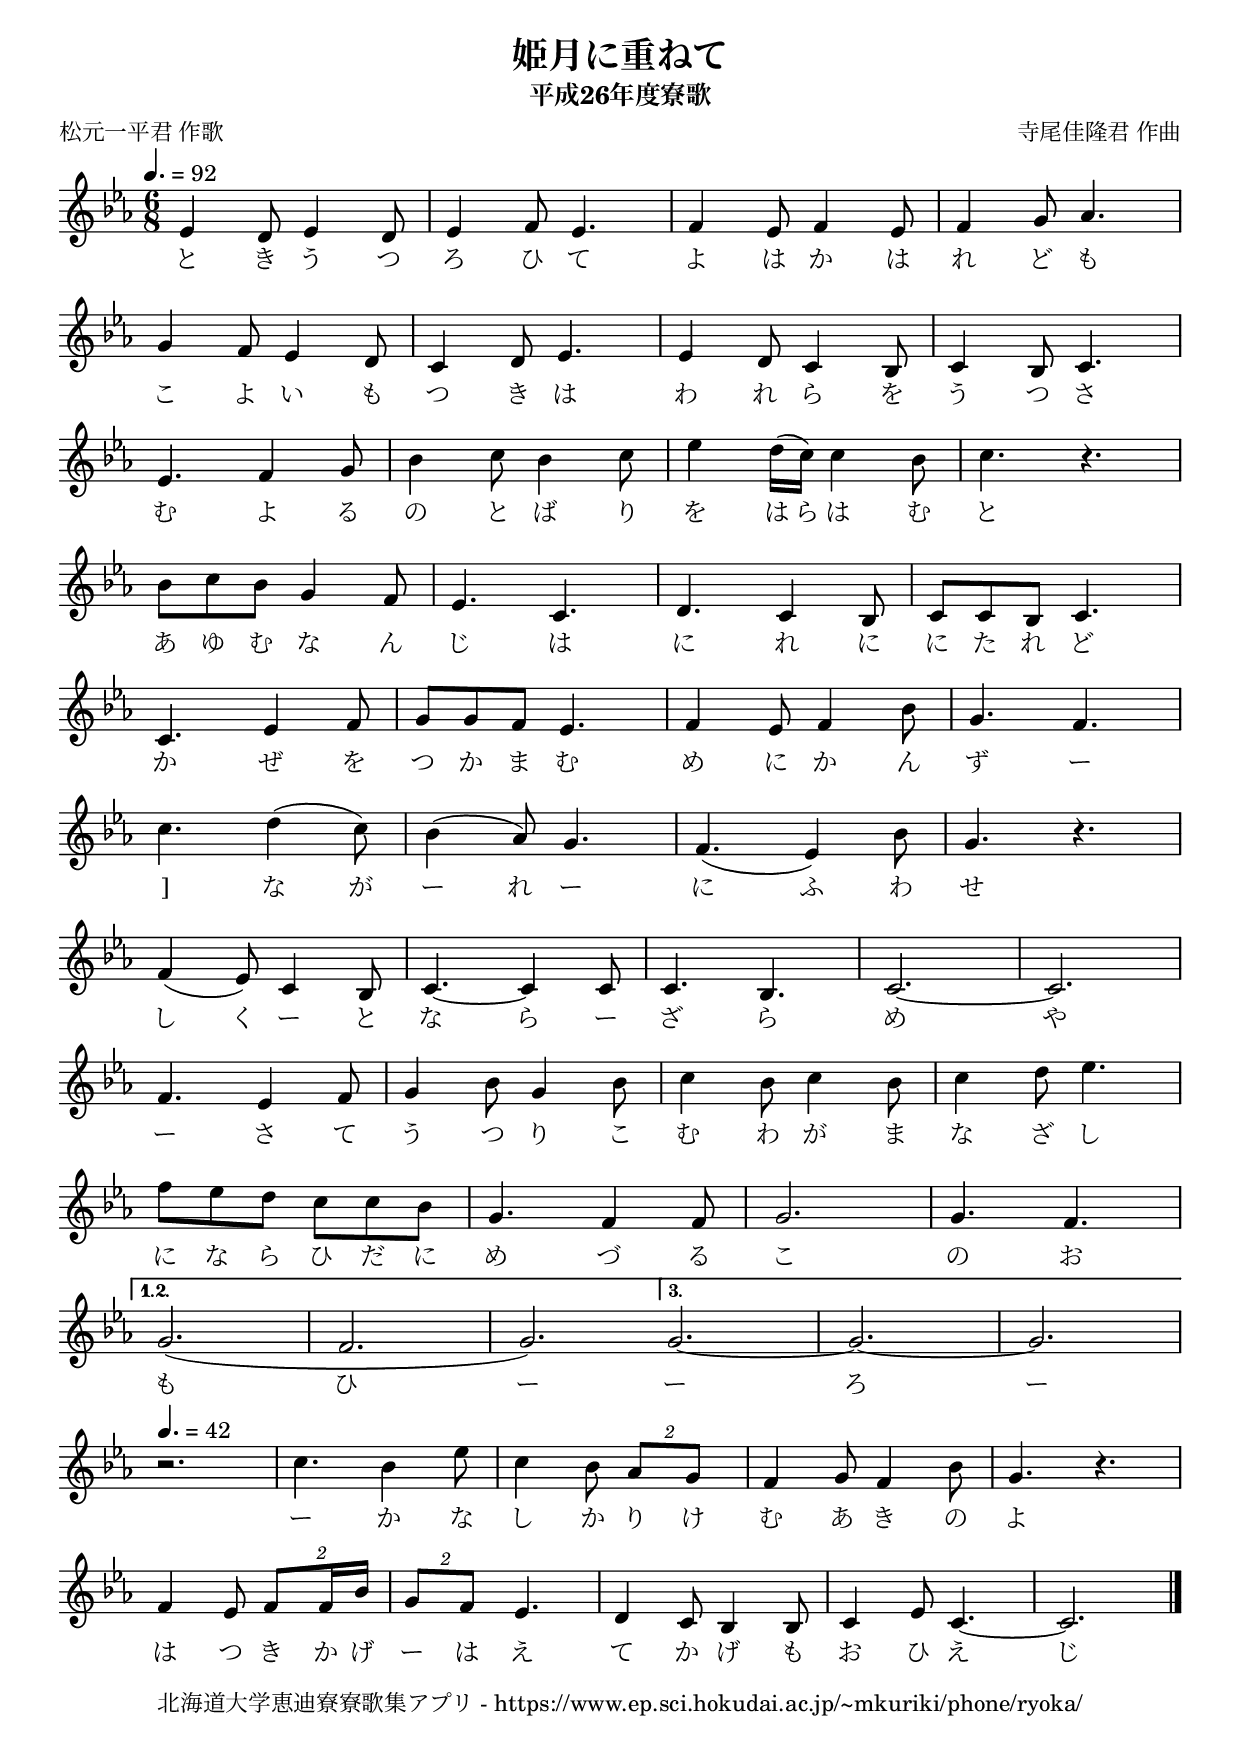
\version "2.18.2"

\paper {indent = 0}

\header {
  title = "姫月に重ねて"
  subtitle = "平成26年度寮歌"
  composer = "寺尾佳隆君 作曲"
  poet = "松元一平君 作歌"
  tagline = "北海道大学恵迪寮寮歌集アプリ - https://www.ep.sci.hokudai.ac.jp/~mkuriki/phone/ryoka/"
}

melody = \relative c'{
  \tempo 4. = 92
  \autoBeamOff
  \numericTimeSignature
  \override BreathingSign.text = \markup { \musicglyph #"scripts.upedaltoe" } % ブレスの記号指定
  \key c \minor
  \time 6/8
  \set melismaBusyProperties = #'()
  \repeat volta 3 {
  ees4 d8 ees4 d8 |
  ees4 f8 ees4. |
  f4 ees8 f4 ees8 |
  f4 g8 aes4. | \break
  g4 f8 ees4 d8 |
  c4 d8 ees4. |
  ees4 d8 c4 bes8 |
  c4 bes8 c4. | \break
  ees4. f4 g8 |
  bes4 c8 bes4 c8 |
  ees4 d16 ( [c16] ) c4 bes8 |
  c4. r4. | \break
  bes8 [ c8 bes8 ] g4 f8 |
  ees4. c4. |
  d4. c4 bes8 |
  c8 [ c8 bes8 ] c4. | \break
  c4. ees4 f8 |
  g8 [ g8 f8 ] ees4. |
  f4 ees8 f4 bes8 |
  g4. f4. | \break
  c'4. d4 ( c8 ) |
  bes4 ( aes8 ) g4. |
  f4. ( ees4 ) bes'8 |
  g4. r4. | \break
  f4 ( ees8 ) c4 bes8 |
  c4.~ c4 c8 |
  c4. bes4. |
  c2.~ |
  c2. | \break
  f4. ees4 f8 |
  g4 bes8 g4 bes8 |
  c4 bes8 c4 bes8 |
  c4 d8 ees4. | \break
  f8 [ ees8 d8 ] c8 [c bes] |
  g4. f4 f8 |
  g2. |
  g4. f4. | \break }\alternative{{
  g2.( f2. g2.) | \bar ":|"}{ 
  g2. ~ g~ g |  \break }}
  \tempo 4. =42
  r2. |
  c4. bes4 ees8|
  c4 bes8 \times 3/2 {aes8 [ g8 ]} |
  f4 g8 f4 bes8 |
  g4. r4. | \break
  f4 ees8 \times 3/2 { f8 [ f16 [ bes16 ]] } |
  \times 3/2 {g8 [ f8 ] } ees4. |
  d4 c8 bes4 bes8 |
  c4 ees8 c4.~ |
  c2. 
  \bar "|."
}


text = \lyricmode {
  と き う つ ろ ひ て よ は か は れ ど も こ よ い も つ き は わ れ ら を う つ さ む よ る の と ば り を は ら は む と あ ゆ む な ん じ は に れ に に た れ ど 
  か ぜ を つ か ま む め に か ん ず ー ]
  な が ー れ ー に ふ わ せ し
  く ー と な ら ー ざ ら め や ー 
  さ て う つ り こ む わ が ま な ざ し に
  な ら ひ だ に め づ る こ の お も ひ ー ー 
  ろ ー ー か な し か り け む あ き の よ は つ き か げ ー は え て か げ も お ひ え じ
}

\score {
  <<
    % ギターコード
    %{
    \new ChordNames \with {midiInstrument = #"acoustic guitar (nylon)"}{
      \set chordChanges = ##t
      \harmony
    }
    %}
    
    % メロディーライン
    \new Voice = "one"{\melody}
    % 歌詞
    \new Lyrics \lyricsto "one" \text
    % 太鼓
    % \new DrumStaff \with{
    %   \remove "Time_signature_engraver"
    %   drumStyleTable = #percussion-style
    %   \override StaffSymbol.line-count = #1
    %   \hide Stem
    % }
    % \drum\paper{
   
  % \paper{
    % myStaffSize = #20
    % fonts = #(make-pango-font-tree
    %           "IPA明朝"
    %           "IPA明朝"
    %           "Courier 10 Pitch"
    %           (/ myStaffSize 20))
  % }
  
  >>
  
  \midi {}
  \layout {
  \context {
    \Score
    \remove "Bar_number_engraver"
  }
}

}


